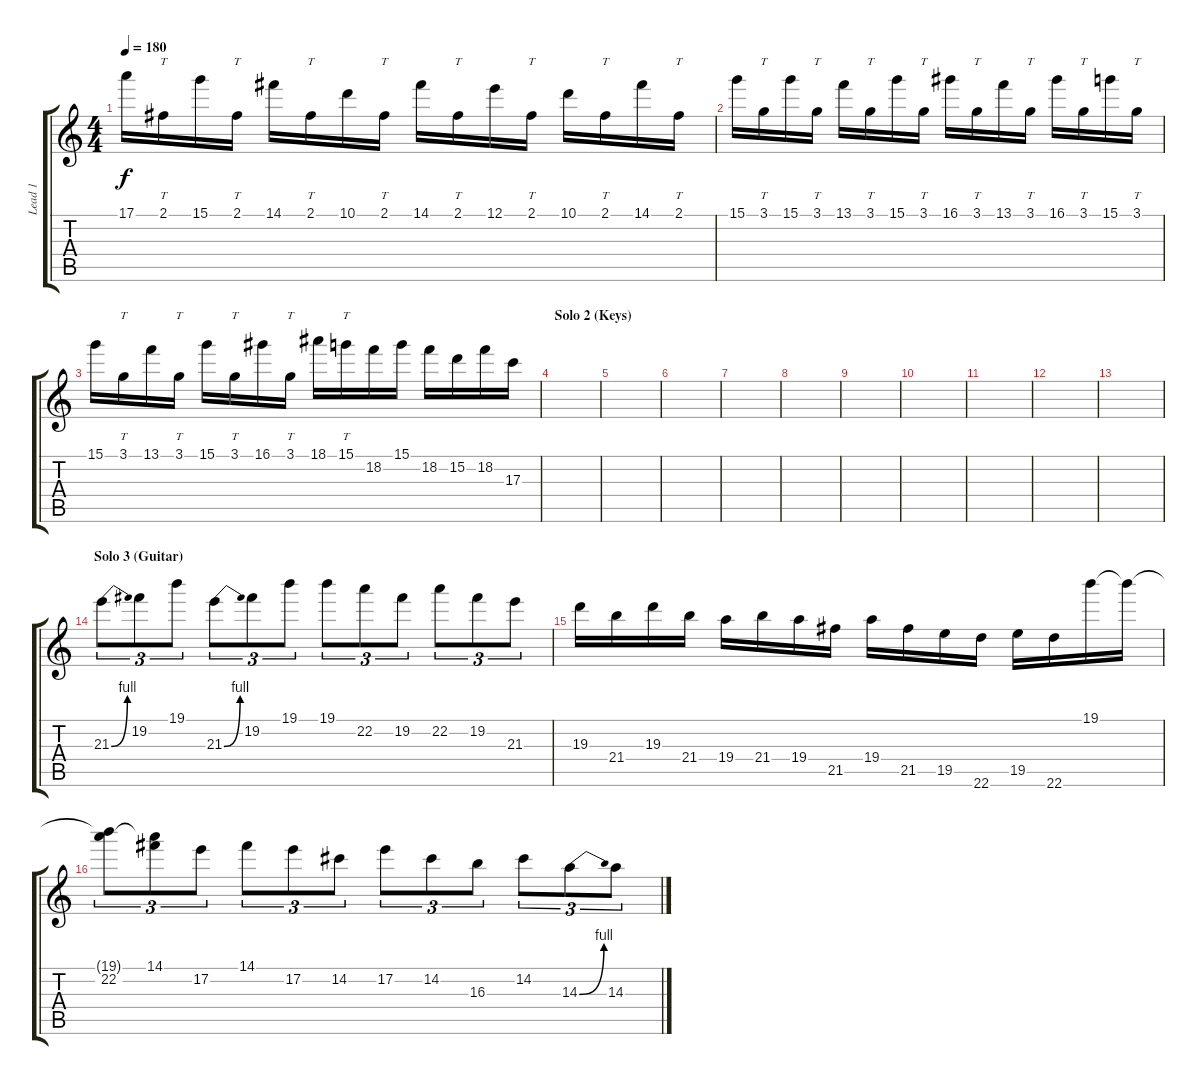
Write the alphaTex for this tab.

\track ("Lead 1" "Lead 1") {instrument distortionguitar}
\staff {score tabs}
\tuning (E4 B3 G3 D3 A2 E2) {hide}
\ts (4 4)
\tempo 180
\clef g2
\ks c
17.1.16{dy f} 2.1.16{tt} 15.1.16 2.1.16{tt} 14.1.16 2.1.16{tt} 10.1.16 2.1.16{tt} 14.1.16 2.1.16{tt} 12.1.16 2.1.16{tt} 10.1.16 2.1.16{tt} 14.1.16 2.1.16{tt} |
15.1.16 3.1.16{tt} 15.1.16 3.1.16{tt} 13.1.16 3.1.16{tt} 15.1.16 3.1.16{tt} 16.1.16 3.1.16{tt} 13.1.16 3.1.16{tt} 16.1.16 3.1.16{tt} 15.1.16 3.1.16{tt} |
15.1.16 3.1.16{tt} 13.1.16 3.1.16{tt} 15.1.16 3.1.16{tt} 16.1.16 3.1.16{tt} 18.1.16 15.1.16{tt} 18.2.16 15.1.16 18.2.16 15.2.16 18.2.16 17.3.16 |
\section ("" "Solo 2 (Keys)")
|
|
|
|
|
|
|
|
|
|
\section ("" "Solo 3 (Guitar)")
21.3{be (bend 0 0 60 4)}.8{tu (3 2) volume 16} 19.2.8{tu (3 2)} 19.1.8{tu (3 2)} 21.3{be (bend 0 0 60 4)}.8{tu (3 2)} 19.2.8{tu (3 2)} 19.1.8{tu (3 2)} 19.1.8{tu (3 2)} 22.2.8{tu (3 2)} 19.2.8{tu (3 2)} 22.2.8{tu (3 2)} 19.2.8{tu (3 2)} 21.3.8{tu (3 2)} |
19.3.16 21.4.16 19.3.16 21.4.16 19.4.16 21.4.16 19.4.16 21.5.16 19.4.16 21.5.16 19.5.16 22.6.16 19.5.16 22.6.16 19.1.16 19.1{t}.16 |
(19.1{t} 22.2).8{tu (3 2)} (14.1 22.2{t}).8{tu (3 2)} 17.2.8{tu (3 2)} 14.1.8{tu (3 2)} 17.2.8{tu (3 2)} 14.2.8{tu (3 2)} 17.2.8{tu (3 2)} 14.2.8{tu (3 2)} 16.3.8{tu (3 2)} 14.2.8{tu (3 2)} 14.3{be (bend 0 0 60 4)}.8{tu (3 2)} 14.3.8{tu (3 2)}
